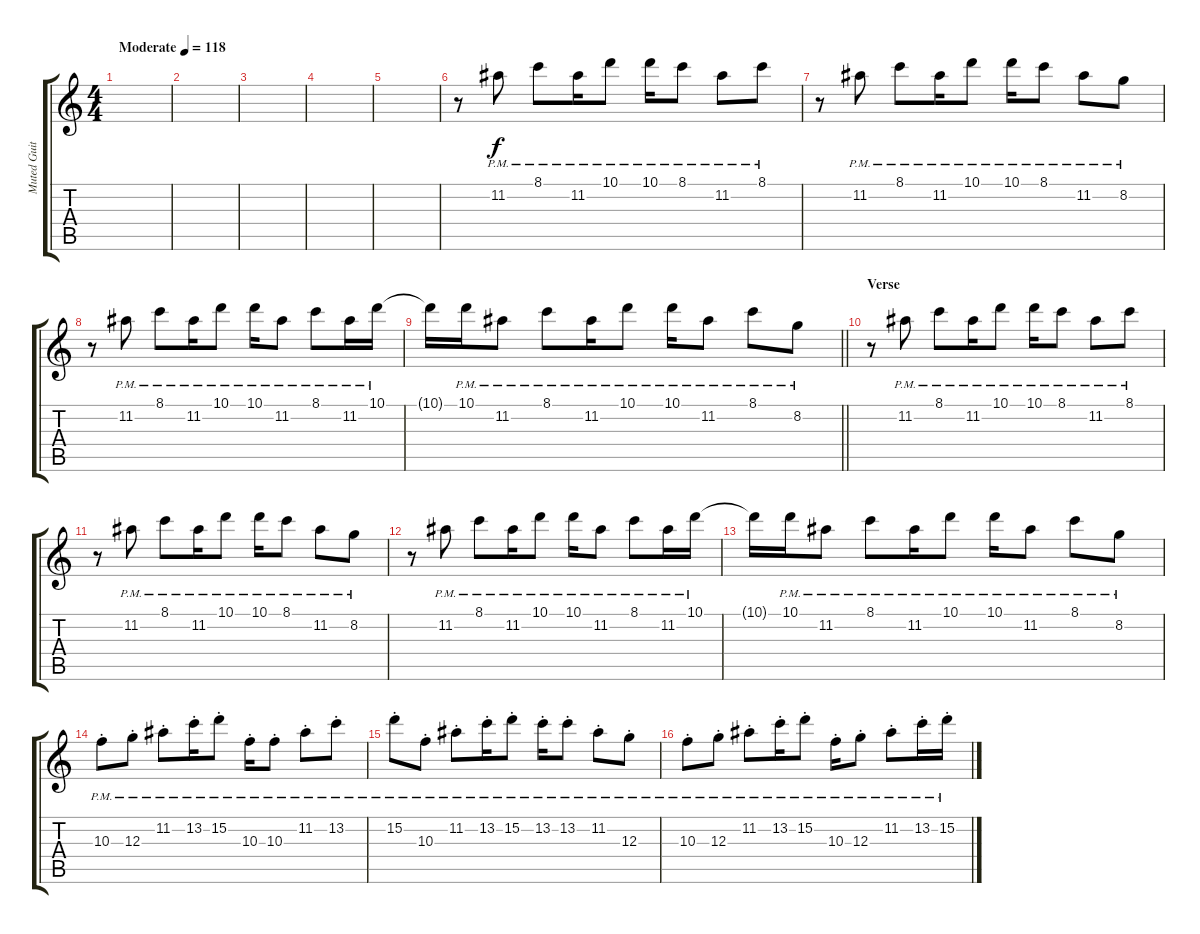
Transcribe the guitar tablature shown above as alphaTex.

\track ("Muted Guitar" "Muted Guit") {instrument electricguitarmuted}
\staff {score tabs}
\tuning (E4 B3 G3 D3 A2 E2) {hide}
\ts (4 4)
\tempo (118 "Moderate")
\clef g2
\ks c
|
|
|
|
|
r.8 11.2{pm}.8 8.1{pm}.8 11.2{pm}.16 10.1{pm}.8 10.1{pm}.16 8.1{pm}.8 11.2{pm}.8 8.1{pm}.8 |
r.8 11.2{pm}.8 8.1{pm}.8 11.2{pm}.16 10.1{pm}.8 10.1{pm}.16 8.1{pm}.8 11.2{pm}.8 8.2{pm}.8 |
r.8 11.2{pm}.8 8.1{pm}.8 11.2{pm}.16 10.1{pm}.8 10.1{pm}.16 11.2{pm}.8 8.1{pm}.8 11.2{pm}.16 10.1{pm}.16 |
\barLineRight lightlight
10.1{t}.16 10.1{pm}.16 11.2{pm}.8 8.1{pm}.8 11.2{pm}.16 10.1{pm}.8 10.1{pm}.16 11.2{pm}.8 8.1{pm}.8 8.2{pm}.8 |
\section ("" "Verse")
r.8 11.2{pm}.8 8.1{pm}.8 11.2{pm}.16 10.1{pm}.8 10.1{pm}.16 8.1{pm}.8 11.2{pm}.8 8.1{pm}.8 |
r.8 11.2{pm}.8 8.1{pm}.8 11.2{pm}.16 10.1{pm}.8 10.1{pm}.16 8.1{pm}.8 11.2{pm}.8 8.2{pm}.8 |
r.8 11.2{pm}.8 8.1{pm}.8 11.2{pm}.16 10.1{pm}.8 10.1{pm}.16 11.2{pm}.8 8.1{pm}.8 11.2{pm}.16 10.1{pm}.16 |
10.1{t}.16 10.1{pm}.16 11.2{pm}.8 8.1{pm}.8 11.2{pm}.16 10.1{pm}.8 10.1{pm}.16 11.2{pm}.8 8.1{pm}.8 8.2{pm}.8 |
10.3{pm st}.8 12.3{pm st}.8 11.2{pm st}.8 13.2{pm st}.16 15.2{pm st}.8 10.3{pm st}.16 10.3{pm st}.8 11.2{pm st}.8 13.2{pm st}.8 |
15.2{pm st}.8 10.3{pm st}.8 11.2{pm st}.8 13.2{pm st}.16 15.2{pm st}.8 13.2{pm st}.16 13.2{pm st}.8 11.2{pm st}.8 12.3{pm st}.8 |
10.3{pm st}.8 12.3{pm st}.8 11.2{pm st}.8 13.2{pm st}.16 15.2{pm st}.8 10.3{pm st}.16 12.3{pm st}.8 11.2{pm st}.8 13.2{pm st}.16 15.2{pm st}.16
